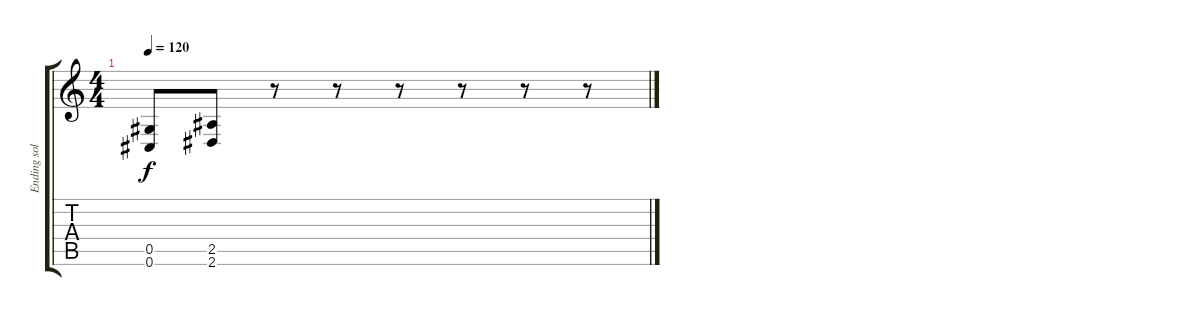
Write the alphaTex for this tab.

\track ("Ending solos" "Ending sol") {instrument overdrivenguitar}
\staff {score tabs}
\tuning (Eb4 Bb3 Gb3 Db3 Ab2 Db2) {hide}
\ts (4 4)
\tempo 120
\clef g2
\ks c
(0.5 0.6).8{dy f} (2.5 2.6).8 r.8 r.8 r.8 r.8 r.8 r.8
